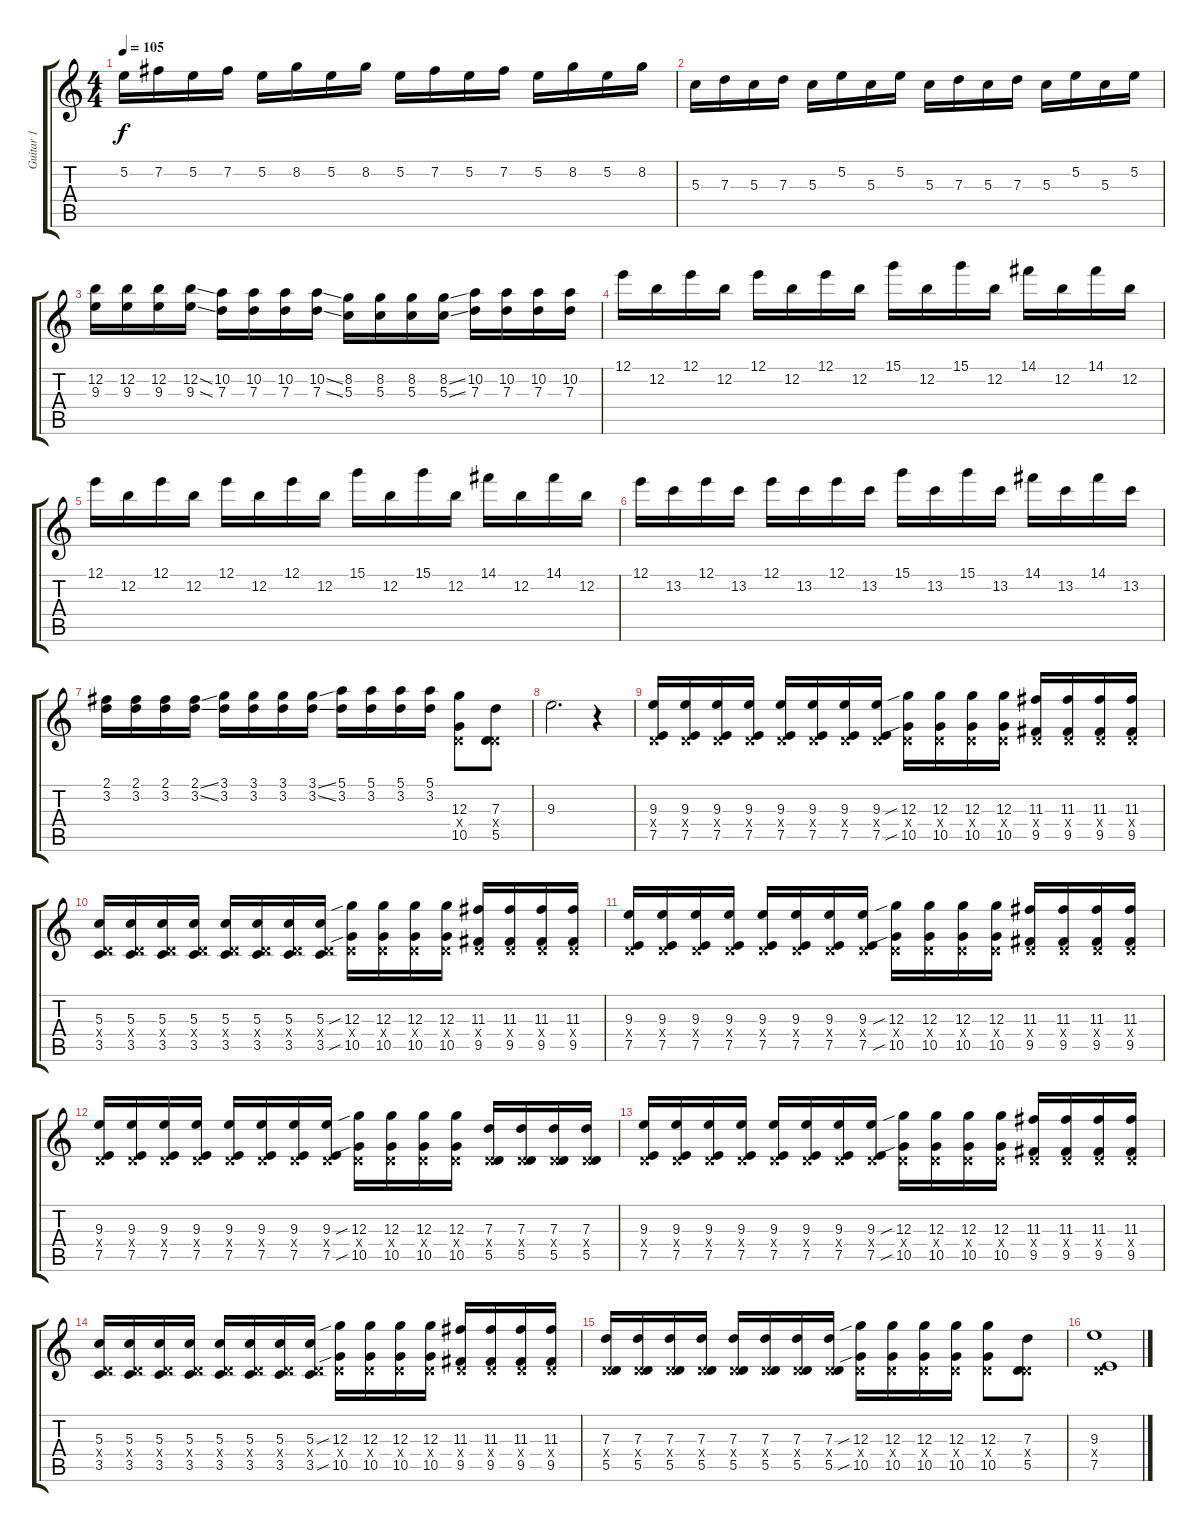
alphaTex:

\track ("Guitar 1" "Guitar 1") {instrument overdrivenguitar}
\staff {score tabs}
\tuning (E4 B3 G3 D3 A2 D2) {hide}
\ts (4 4)
\tempo 105
\clef g2
\ks c
5.2.16{dy f} 7.2.16 5.2.16 7.2.16 5.2.16 8.2.16 5.2.16 8.2.16 5.2.16 7.2.16 5.2.16 7.2.16 5.2.16 8.2.16 5.2.16 8.2.16 |
5.3.16 7.3.16 5.3.16 7.3.16 5.3.16 5.2.16 5.3.16 5.2.16 5.3.16 7.3.16 5.3.16 7.3.16 5.3.16 5.2.16 5.3.16 5.2.16 |
(12.2 9.3).16 (12.2 9.3).16 (12.2 9.3).16 (12.2{ss} 9.3{ss}).16 (10.2 7.3).16 (10.2 7.3).16 (10.2 7.3).16 (10.2{ss} 7.3{ss}).16 (8.2 5.3).16 (8.2 5.3).16 (8.2 5.3).16 (8.2{ss} 5.3{ss}).16 (10.2 7.3).16 (10.2 7.3).16 (10.2 7.3).16 (10.2 7.3).16 |
12.1.16 12.2.16 12.1.16 12.2.16 12.1.16 12.2.16 12.1.16 12.2.16 15.1.16 12.2.16 15.1.16 12.2.16 14.1.16 12.2.16 14.1.16 12.2.16 |
12.1.16 12.2.16 12.1.16 12.2.16 12.1.16 12.2.16 12.1.16 12.2.16 15.1.16 12.2.16 15.1.16 12.2.16 14.1.16 12.2.16 14.1.16 12.2.16 |
12.1.16 13.2.16 12.1.16 13.2.16 12.1.16 13.2.16 12.1.16 13.2.16 15.1.16 13.2.16 15.1.16 13.2.16 14.1.16 13.2.16 14.1.16 13.2.16 |
(2.1 3.2).16 (2.1 3.2).16 (2.1 3.2).16 (2.1{ss} 3.2{ss}).16 (3.1 3.2).16 (3.1 3.2).16 (3.1 3.2).16 (3.1{ss} 3.2{ss}).16 (5.1 3.2).16 (5.1 3.2).16 (5.1 3.2).16 (5.1 3.2).16 (12.3 0.4{x} 10.5).8 (7.3 0.4{x} 5.5).8 |
9.3.2{d} r.4 |
(9.3 0.4{x} 7.5).16 (9.3 0.4{x} 7.5).16 (9.3 0.4{x} 7.5).16 (9.3 0.4{x} 7.5).16 (9.3 0.4{x} 7.5).16 (9.3 0.4{x} 7.5).16 (9.3 0.4{x} 7.5).16 (9.3 0.4{x} 7.5).16 (12.3{sib} 0.4{x} 10.5{sib}).16 (12.3 0.4{x} 10.5).16 (12.3 0.4{x} 10.5).16 (12.3 0.4{x} 10.5).16 (11.3 0.4{x} 9.5).16 (11.3 0.4{x} 9.5).16 (11.3 0.4{x} 9.5).16 (11.3 0.4{x} 9.5).16 |
(5.3 0.4{x} 3.5).16 (5.3 0.4{x} 3.5).16 (5.3 0.4{x} 3.5).16 (5.3 0.4{x} 3.5).16 (5.3 0.4{x} 3.5).16 (5.3 0.4{x} 3.5).16 (5.3 0.4{x} 3.5).16 (5.3 0.4{x} 3.5).16 (12.3{sib} 0.4{x} 10.5{sib}).16 (12.3 0.4{x} 10.5).16 (12.3 0.4{x} 10.5).16 (12.3 0.4{x} 10.5).16 (11.3 0.4{x} 9.5).16 (11.3 0.4{x} 9.5).16 (11.3 0.4{x} 9.5).16 (11.3 0.4{x} 9.5).16 |
(9.3 0.4{x} 7.5).16 (9.3 0.4{x} 7.5).16 (9.3 0.4{x} 7.5).16 (9.3 0.4{x} 7.5).16 (9.3 0.4{x} 7.5).16 (9.3 0.4{x} 7.5).16 (9.3 0.4{x} 7.5).16 (9.3 0.4{x} 7.5).16 (12.3{sib} 0.4{x} 10.5{sib}).16 (12.3 0.4{x} 10.5).16 (12.3 0.4{x} 10.5).16 (12.3 0.4{x} 10.5).16 (11.3 0.4{x} 9.5).16 (11.3 0.4{x} 9.5).16 (11.3 0.4{x} 9.5).16 (11.3 0.4{x} 9.5).16 |
(9.3 0.4{x} 7.5).16 (9.3 0.4{x} 7.5).16 (9.3 0.4{x} 7.5).16 (9.3 0.4{x} 7.5).16 (9.3 0.4{x} 7.5).16 (9.3 0.4{x} 7.5).16 (9.3 0.4{x} 7.5).16 (9.3 0.4{x} 7.5).16 (12.3{sib} 0.4{x} 10.5{sib}).16 (12.3 0.4{x} 10.5).16 (12.3 0.4{x} 10.5).16 (12.3 0.4{x} 10.5).16 (7.3 0.4{x} 5.5).16 (7.3 0.4{x} 5.5).16 (7.3 0.4{x} 5.5).16 (7.3 0.4{x} 5.5).16 |
(9.3 0.4{x} 7.5).16 (9.3 0.4{x} 7.5).16 (9.3 0.4{x} 7.5).16 (9.3 0.4{x} 7.5).16 (9.3 0.4{x} 7.5).16 (9.3 0.4{x} 7.5).16 (9.3 0.4{x} 7.5).16 (9.3 0.4{x} 7.5).16 (12.3{sib} 0.4{x} 10.5{sib}).16 (12.3 0.4{x} 10.5).16 (12.3 0.4{x} 10.5).16 (12.3 0.4{x} 10.5).16 (11.3 0.4{x} 9.5).16 (11.3 0.4{x} 9.5).16 (11.3 0.4{x} 9.5).16 (11.3 0.4{x} 9.5).16 |
(5.3 0.4{x} 3.5).16 (5.3 0.4{x} 3.5).16 (5.3 0.4{x} 3.5).16 (5.3 0.4{x} 3.5).16 (5.3 0.4{x} 3.5).16 (5.3 0.4{x} 3.5).16 (5.3 0.4{x} 3.5).16 (5.3 0.4{x} 3.5).16 (12.3{sib} 0.4{x} 10.5{sib}).16 (12.3 0.4{x} 10.5).16 (12.3 0.4{x} 10.5).16 (12.3 0.4{x} 10.5).16 (11.3 0.4{x} 9.5).16 (11.3 0.4{x} 9.5).16 (11.3 0.4{x} 9.5).16 (11.3 0.4{x} 9.5).16 |
(7.3 0.4{x} 5.5).16 (7.3 0.4{x} 5.5).16 (7.3 0.4{x} 5.5).16 (7.3 0.4{x} 5.5).16 (7.3 0.4{x} 5.5).16 (7.3 0.4{x} 5.5).16 (7.3 0.4{x} 5.5).16 (7.3 0.4{x} 5.5).16 (12.3{sib} 0.4{x} 10.5{sib}).16 (12.3 0.4{x} 10.5).16 (12.3 0.4{x} 10.5).16 (12.3 0.4{x} 10.5).16 (12.3 0.4{x} 10.5).8 (7.3 0.4{x} 5.5).8 |
(9.3 0.4{x} 7.5).1
